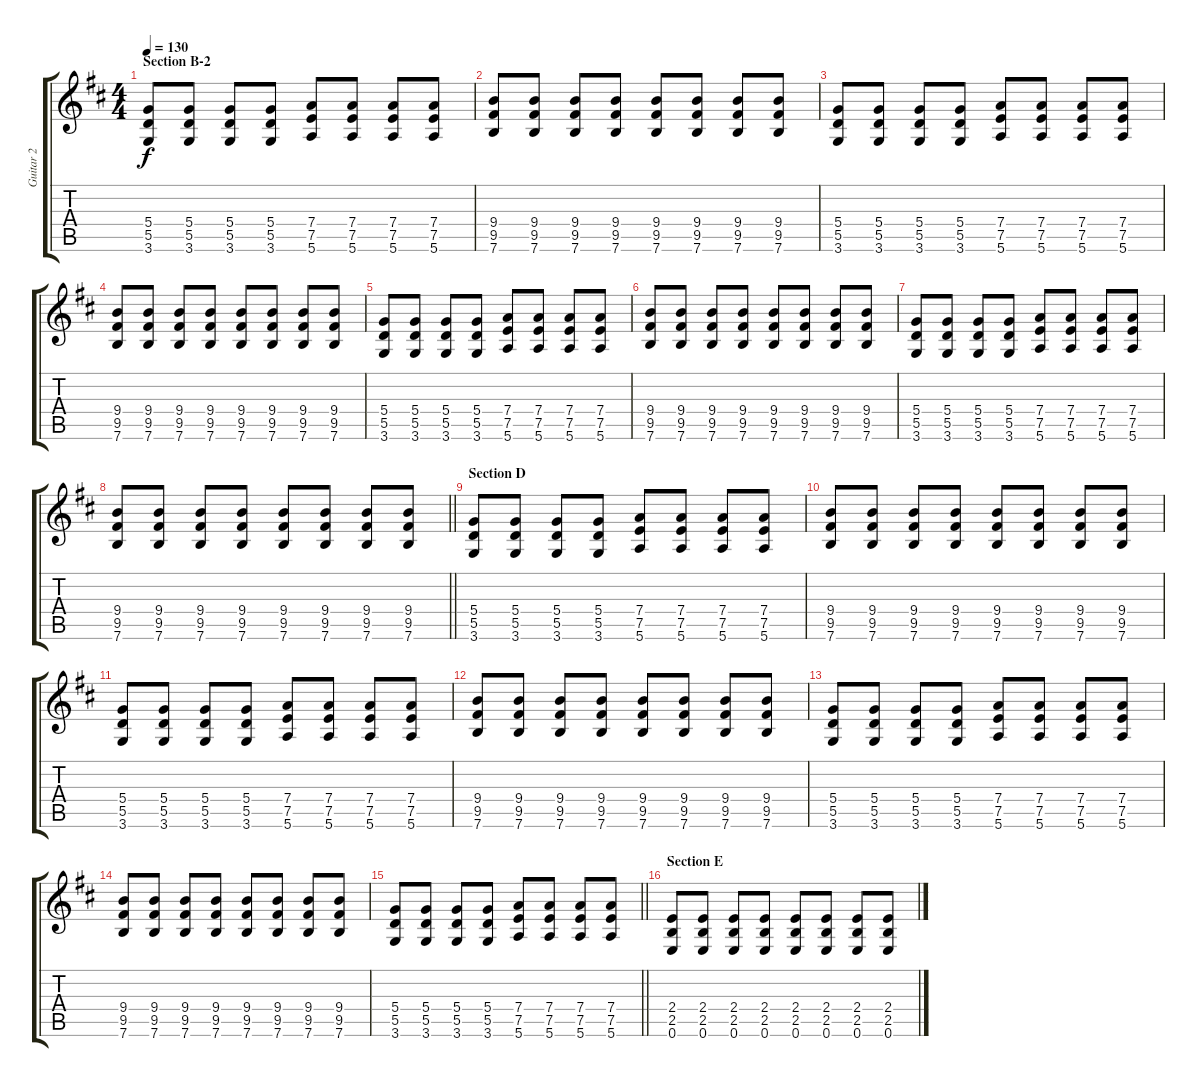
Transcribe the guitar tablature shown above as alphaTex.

\track ("Guitar 2" "Guitar 2") {instrument overdrivenguitar}
\staff {score tabs}
\tuning (E4 B3 G3 D3 A2 E2) {hide}
\ts (4 4)
\section ("" "Section B-2")
\tempo 130
\clef g2
\ks d
(5.4 5.5 3.6).8{dy f} (5.4 5.5 3.6).8 (5.4 5.5 3.6).8 (5.4 5.5 3.6).8 (7.4 7.5 5.6).8 (7.4 7.5 5.6).8 (7.4 7.5 5.6).8 (7.4 7.5 5.6).8 |
(9.4 9.5 7.6).8 (9.4 9.5 7.6).8 (9.4 9.5 7.6).8 (9.4 9.5 7.6).8 (9.4 9.5 7.6).8 (9.4 9.5 7.6).8 (9.4 9.5 7.6).8 (9.4 9.5 7.6).8 |
(5.4 5.5 3.6).8 (5.4 5.5 3.6).8 (5.4 5.5 3.6).8 (5.4 5.5 3.6).8 (7.4 7.5 5.6).8 (7.4 7.5 5.6).8 (7.4 7.5 5.6).8 (7.4 7.5 5.6).8 |
(9.4 9.5 7.6).8 (9.4 9.5 7.6).8 (9.4 9.5 7.6).8 (9.4 9.5 7.6).8 (9.4 9.5 7.6).8 (9.4 9.5 7.6).8 (9.4 9.5 7.6).8 (9.4 9.5 7.6).8 |
(5.4 5.5 3.6).8 (5.4 5.5 3.6).8 (5.4 5.5 3.6).8 (5.4 5.5 3.6).8 (7.4 7.5 5.6).8 (7.4 7.5 5.6).8 (7.4 7.5 5.6).8 (7.4 7.5 5.6).8 |
(9.4 9.5 7.6).8 (9.4 9.5 7.6).8 (9.4 9.5 7.6).8 (9.4 9.5 7.6).8 (9.4 9.5 7.6).8 (9.4 9.5 7.6).8 (9.4 9.5 7.6).8 (9.4 9.5 7.6).8 |
(5.4 5.5 3.6).8 (5.4 5.5 3.6).8 (5.4 5.5 3.6).8 (5.4 5.5 3.6).8 (7.4 7.5 5.6).8 (7.4 7.5 5.6).8 (7.4 7.5 5.6).8 (7.4 7.5 5.6).8 |
\barLineRight lightlight
(9.4 9.5 7.6).8 (9.4 9.5 7.6).8 (9.4 9.5 7.6).8 (9.4 9.5 7.6).8 (9.4 9.5 7.6).8 (9.4 9.5 7.6).8 (9.4 9.5 7.6).8 (9.4 9.5 7.6).8 |
\section ("" "Section D")
(5.4 5.5 3.6).8 (5.4 5.5 3.6).8 (5.4 5.5 3.6).8 (5.4 5.5 3.6).8 (7.4 7.5 5.6).8 (7.4 7.5 5.6).8 (7.4 7.5 5.6).8 (7.4 7.5 5.6).8 |
(9.4 9.5 7.6).8 (9.4 9.5 7.6).8 (9.4 9.5 7.6).8 (9.4 9.5 7.6).8 (9.4 9.5 7.6).8 (9.4 9.5 7.6).8 (9.4 9.5 7.6).8 (9.4 9.5 7.6).8 |
(5.4 5.5 3.6).8 (5.4 5.5 3.6).8 (5.4 5.5 3.6).8 (5.4 5.5 3.6).8 (7.4 7.5 5.6).8 (7.4 7.5 5.6).8 (7.4 7.5 5.6).8 (7.4 7.5 5.6).8 |
(9.4 9.5 7.6).8 (9.4 9.5 7.6).8 (9.4 9.5 7.6).8 (9.4 9.5 7.6).8 (9.4 9.5 7.6).8 (9.4 9.5 7.6).8 (9.4 9.5 7.6).8 (9.4 9.5 7.6).8 |
(5.4 5.5 3.6).8 (5.4 5.5 3.6).8 (5.4 5.5 3.6).8 (5.4 5.5 3.6).8 (7.4 7.5 5.6).8 (7.4 7.5 5.6).8 (7.4 7.5 5.6).8 (7.4 7.5 5.6).8 |
(9.4 9.5 7.6).8 (9.4 9.5 7.6).8 (9.4 9.5 7.6).8 (9.4 9.5 7.6).8 (9.4 9.5 7.6).8 (9.4 9.5 7.6).8 (9.4 9.5 7.6).8 (9.4 9.5 7.6).8 |
\barLineRight lightlight
(5.4 5.5 3.6).8 (5.4 5.5 3.6).8 (5.4 5.5 3.6).8 (5.4 5.5 3.6).8 (7.4 7.5 5.6).8 (7.4 7.5 5.6).8 (7.4 7.5 5.6).8 (7.4 7.5 5.6).8 |
\section ("" "Section E")
(2.4 2.5 0.6).8 (2.4 2.5 0.6).8 (2.4 2.5 0.6).8 (2.4 2.5 0.6).8 (2.4 2.5 0.6).8 (2.4 2.5 0.6).8 (2.4 2.5 0.6).8 (2.4 2.5 0.6).8
